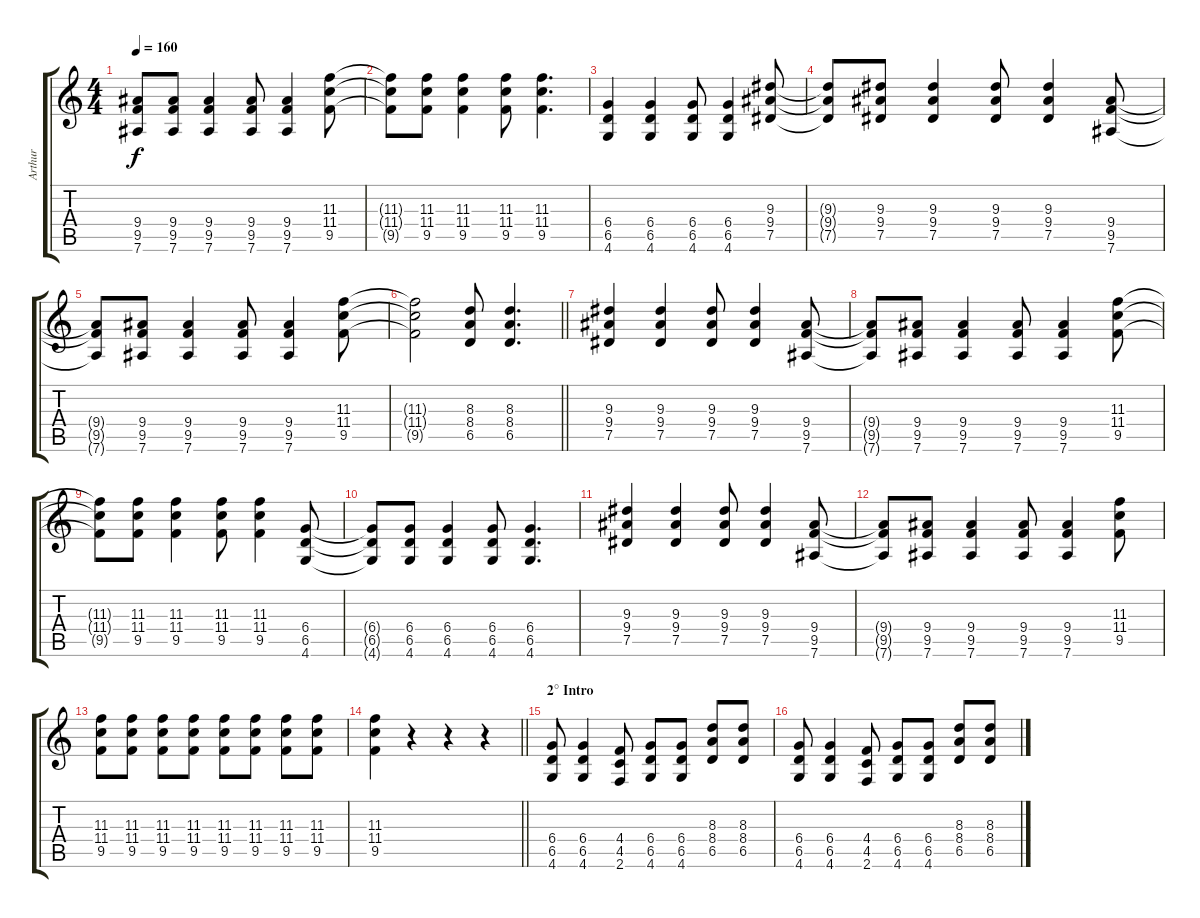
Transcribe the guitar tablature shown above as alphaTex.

\track ("Arthur" "Arthur") {instrument distortionguitar}
\staff {score tabs}
\tuning (Eb4 Bb3 Gb3 Db3 Ab2 Eb2) {hide}
\ts (4 4)
\tempo 160
\clef g2
\ks c
(9.4{t} 9.5{t} 7.6{t}).8{dy f} (9.4 9.5 7.6).8 (9.4 9.5 7.6).4 (9.4 9.5 7.6).8 (9.4 9.5 7.6).4 (11.3 11.4 9.5).8 |
(11.3{t} 11.4{t} 9.5{t}).8 (11.3 11.4 9.5).8 (11.3 11.4 9.5).4 (11.3 11.4 9.5).8 (11.3 11.4 9.5).4{d} |
(6.4 6.5 4.6).4 (6.4 6.5 4.6).4 (6.4 6.5 4.6).8 (6.4 6.5 4.6).4 (9.3 9.4 7.5).8 |
(9.3{t} 9.4{t} 7.5{t}).8 (9.3 9.4 7.5).8 (9.3 9.4 7.5).4 (9.3 9.4 7.5).8 (9.3 9.4 7.5).4 (9.4 9.5 7.6).8 |
(9.4{t} 9.5{t} 7.6{t}).8 (9.4 9.5 7.6).8 (9.4 9.5 7.6).4 (9.4 9.5 7.6).8 (9.4 9.5 7.6).4 (11.3 11.4 9.5).8 |
\barLineRight lightlight
(11.3{t} 11.4{t} 9.5{t}).2 (8.3 8.4 6.5).8 (8.3 8.4 6.5).4{d} |
(9.3 9.4 7.5).4 (9.3 9.4 7.5).4 (9.3 9.4 7.5).8 (9.3 9.4 7.5).4 (9.4 9.5 7.6).8 |
(9.4{t} 9.5{t} 7.6{t}).8 (9.4 9.5 7.6).8 (9.4 9.5 7.6).4 (9.4 9.5 7.6).8 (9.4 9.5 7.6).4 (11.3 11.4 9.5).8 |
(11.3{t} 11.4{t} 9.5{t}).8 (11.3 11.4 9.5).8 (11.3 11.4 9.5).4 (11.3 11.4 9.5).8 (11.3 11.4 9.5).4 (6.4 6.5 4.6).8 |
(6.4{t} 6.5{t} 4.6{t}).8 (6.4 6.5 4.6).8 (6.4 6.5 4.6).4 (6.4 6.5 4.6).8 (6.4 6.5 4.6).4{d} |
(9.3 9.4 7.5).4 (9.3 9.4 7.5).4 (9.3 9.4 7.5).8 (9.3 9.4 7.5).4 (9.4 9.5 7.6).8 |
(9.4{t} 9.5{t} 7.6{t}).8 (9.4 9.5 7.6).8 (9.4 9.5 7.6).4 (9.4 9.5 7.6).8 (9.4 9.5 7.6).4 (11.3 11.4 9.5).8 |
(11.3 11.4 9.5).8 (11.3 11.4 9.5).8 (11.3 11.4 9.5).8 (11.3 11.4 9.5).8 (11.3 11.4 9.5).8 (11.3 11.4 9.5).8 (11.3 11.4 9.5).8 (11.3 11.4 9.5).8 |
\barLineRight lightlight
(11.3 11.4 9.5).4 r.4 r.4 r.4 |
\section ("" "2° Intro")
(6.4 6.5 4.6).8 (6.4 6.5 4.6).4 (4.4 4.5 2.6).8 (6.4 6.5 4.6).8 (6.4 6.5 4.6).8 (8.3 8.4 6.5).8 (8.3 8.4 6.5).8 |
(6.4 6.5 4.6).8 (6.4 6.5 4.6).4 (4.4 4.5 2.6).8 (6.4 6.5 4.6).8 (6.4 6.5 4.6).8 (8.3 8.4 6.5).8 (8.3 8.4 6.5).8
